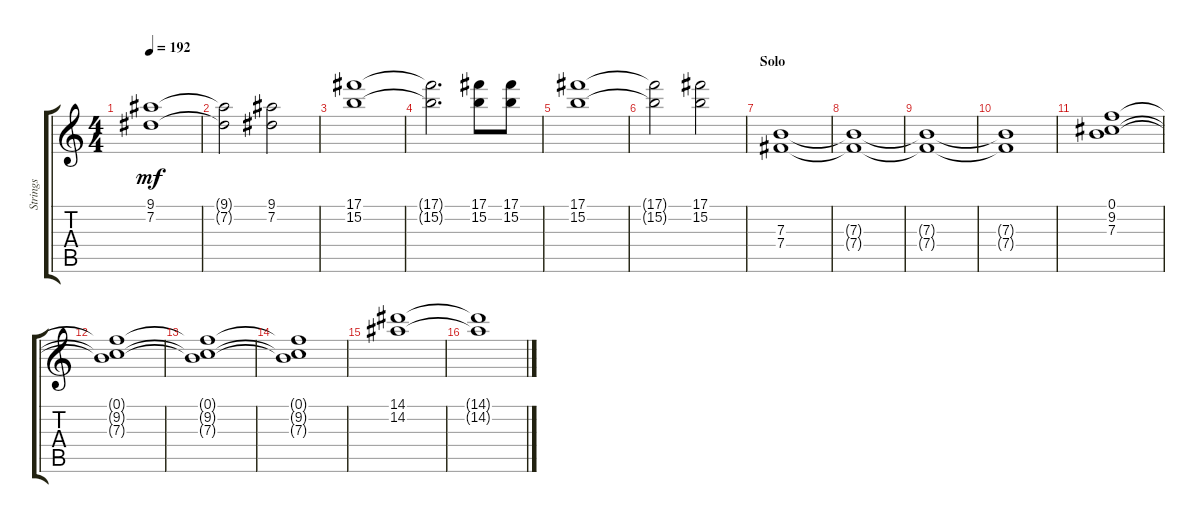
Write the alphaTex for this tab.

\track ("Strings" "Strings") {instrument electricguitarclean}
\staff {score tabs}
\tuning (Db4 Ab3 E3 B2 Gb2 B1) {hide}
\ts (4 4)
\tempo 192
\clef g2
\ks aminor
(9.1 7.2).1{dy mf} |
(9.1{t} 7.2{t}).2 (9.1 7.2).2 |
(17.1 15.2).1 |
(17.1{t} 15.2{t}).2{d} (17.1 15.2).8 (17.1 15.2).8 |
(17.1 15.2).1 |
(17.1{t} 15.2{t}).2 (17.1 15.2).2 |
\section ("" "Solo")
(7.3 7.4).1 |
(7.3{t} 7.4{t}).1 |
(7.3{t} 7.4{t}).1 |
(7.3{t} 7.4{t}).1 |
(0.1 9.2 7.3).1 |
(0.1{t} 9.2{t} 7.3{t}).1 |
(0.1{t} 9.2{t} 7.3{t}).1 |
(0.1{t} 9.2{t} 7.3{t}).1 |
(14.1 14.2).1 |
(14.1{t} 14.2{t}).1
